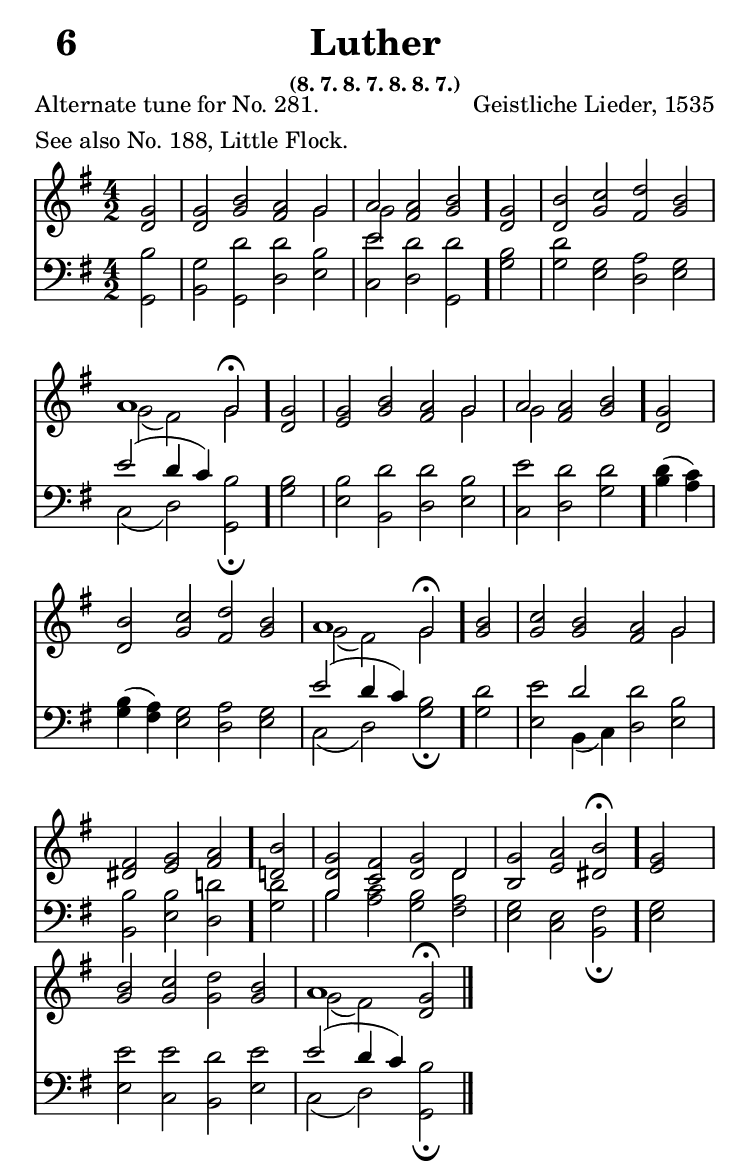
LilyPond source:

\include "common/global.ily"
\paper {
  \include "common/paper-additional.ily"
  ragged-last-bottom = ##t
  ragged-last = ##t
  % shrink space before markup verses to fit next hymn on same page
  score-markup-spacing.padding = #1.8
  score-markup-spacing.basic-distance = #1.8
}

\header{
  hymnnumber = "6"
  tunename = "Luther"
  meter = "8. 7. 8. 7. 8. 8. 7."
  composer = "Geistliche Lieder, 1535"
  alternate = \markup { \column {
    "Alternate tune for No. 281."
    "See also No. 188, Little Flock."
  } }
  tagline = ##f
}

ta = { \tempo 2=69 }
tb = { \tempo 4=69 }

global = {
  \include "common/overrides.ily"
  \override Staff.TimeSignature.style = #'numbered
  \time 4/2 % original does not specify time signature
  \override Score.MetronomeMark.transparent = ##t % hide all fermata changes too % original shows tempo
  \ta
  \key g \major
  \partial 2
  \autoBeamOff
}

notesSoprano = {
\global
\relative c'' {

  g2 | g b a g | a a b \bar "." % original has \bar "||" or some such
  g2 | b c d b | a1 \tb g2^\fermata \ta \bar "."
  g2 | g b a g | a a b \bar "."
  g2 | b c d b | a1 \tb g2^\fermata \ta \bar "."
  b2 | c b a g | fis g a \bar "."
  b | g fis g d | g a \tb b^\fermata \ta \bar "."
  g2 | b c d b | a1 g2^\fermata \bar "|."

}
}

notesAlto = {
\global
\relative e' {

  d2 | d g fis g | g fis g
  d2 | d g fis g | g( fis) g
  d2 | e g fis g | g fis g
  d2 | d g fis g | g( fis) g
  g2 | g g fis g | dis e fis
  d2 | d c d d | b e dis
  e | g g g g | g( fis) d

}
}

notesTenor = {
\global
\relative a {

  b2 | g d' d b | e d d
  b | d g, a g | e'( d4 c) b2
  b2 | b d d b | e d d
  d4( c) | b4( a) g2 a g | e'( d4 c) b2
  d2 | e d d b | b b d!
  d2 | b c b a | g e fis
  g2 | e' e d e | e( d4 c) b2

}
}

notesBass = {
\global
\relative f, {

  g2 | b g d' e | c d g,
  g'2 | g e d e | c( d) g,_\fermata
  g'2 | e b d e | c d g
  b4( a) | g( fis) e2 d e | c( d) g_\fermata
  g2 | e b4( c) d2 e | b e d
  g2 | b a g fis | e c b_\fermata
  e2 | e c b e | c( d) g,_\fermata

}
}

\score {
  \context ChoirStaff <<
    \context Staff = upper <<
      \set Staff.autoBeaming = ##f
      \set ChoirStaff.systemStartDelimiter = #'SystemStartBar
      \set ChoirStaff.printPartCombineTexts = ##f
      \partcombine #'(2 . 11) \notesSoprano \notesAlto
    >>
    \context Staff = men <<
      \set Staff.autoBeaming = ##f
      \clef bass
      \set ChoirStaff.printPartCombineTexts = ##f
      \partcombine #'(2 . 11) \notesTenor \notesBass
    >>
  >>
  \layout {
    \include "common/layout.ily"
  }
  \midi{
    \include "common/midi.ily"
  }
}

\version "2.19.49"  % necessary for upgrading to future LilyPond versions.

% vi:set et ts=2 sw=2 ai nocindent syntax=lilypond:
